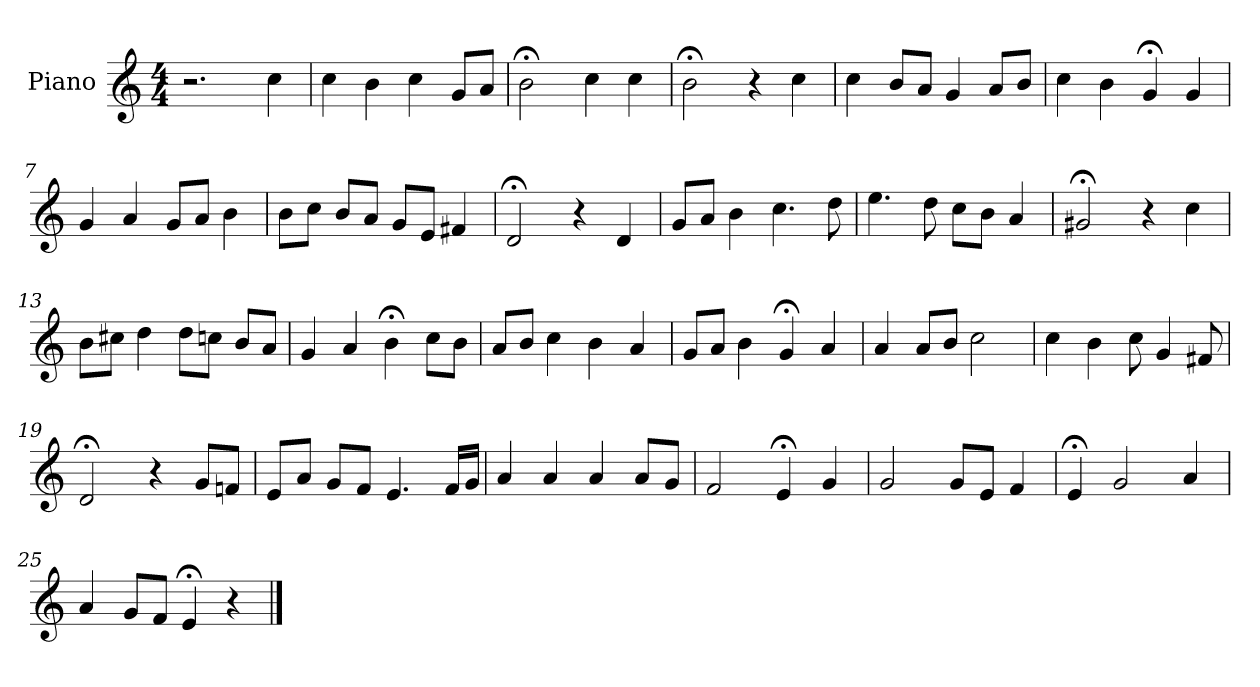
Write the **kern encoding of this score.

**kern
*part1
*staff1
*I"Piano
*I'Pno
*clefG2
*k[]
*M4/4
=1
2.r
4cc\
=2
4cc\
4b\
4cc\
8g/L
8a/J
=3
2b;<\
4cc\
4cc\
=4
2b;<\
4r
4cc\
=5
4cc\
8b/L
8a/J
4g/
8a/L
8b/J
=6
4cc\
4b\
4g;</
4g/
=7
4g/
4a/
8g/L
8a/J
4b\
=8
8b\L
8cc\J
8b/L
8a/J
8g/L
8e/J
4f#X/
=9
2d;</
4r
4d/
=10
8g/L
8a/J
4b\
4.cc\
8dd\
=11
4.ee\
8dd\
8cc\L
8b\J
4a/
=12
2g#X;</
4r
4cc\
=13
8b\L
8cc#X\J
4dd\
8dd\L
8ccn\J
8b/L
8a/J
=14
4g/
4a/
4b;<\
8cc\L
8b\J
=15
8a/L
8b/J
4cc\
4b\
4a/
=16
8g/L
8a/J
4b\
4g;</
4a/
=17
4a/
8a/L
8b/J
2cc\
=18
4cc\
4b\
8cc\
4g/
8f#X/
=19
2d;</
4r
8g/L
8fn/J
=20
8e/L
8a/J
8g/L
8f/J
4.e/
16f/LL
16g/JJ
=21
4a/
4a/
4a/
8a/L
8g/J
=22
2f/
4e;</
4g/
=23
2g/
8g/L
8e/J
4f/
=24
4e;</
2g/
4a/
=25
4a/
8g/L
8f/J
4e;</
4r
==
*-
